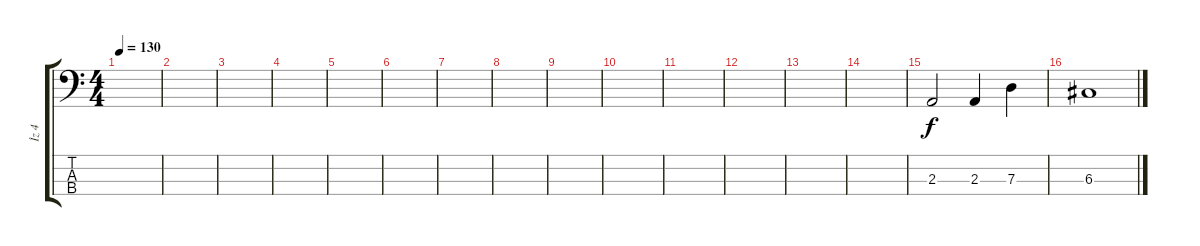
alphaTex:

\track ("İz 4" "İz 4") {instrument electricbasspick}
\staff {score tabs}
\tuning (F2 C2 G1 D1) {hide}
\ts (4 4)
\tempo 130
\clef f4
\ks c
|
|
|
|
|
|
|
|
|
|
|
|
|
|
2.3.2 2.3.4 7.3.4 |
6.3.1
